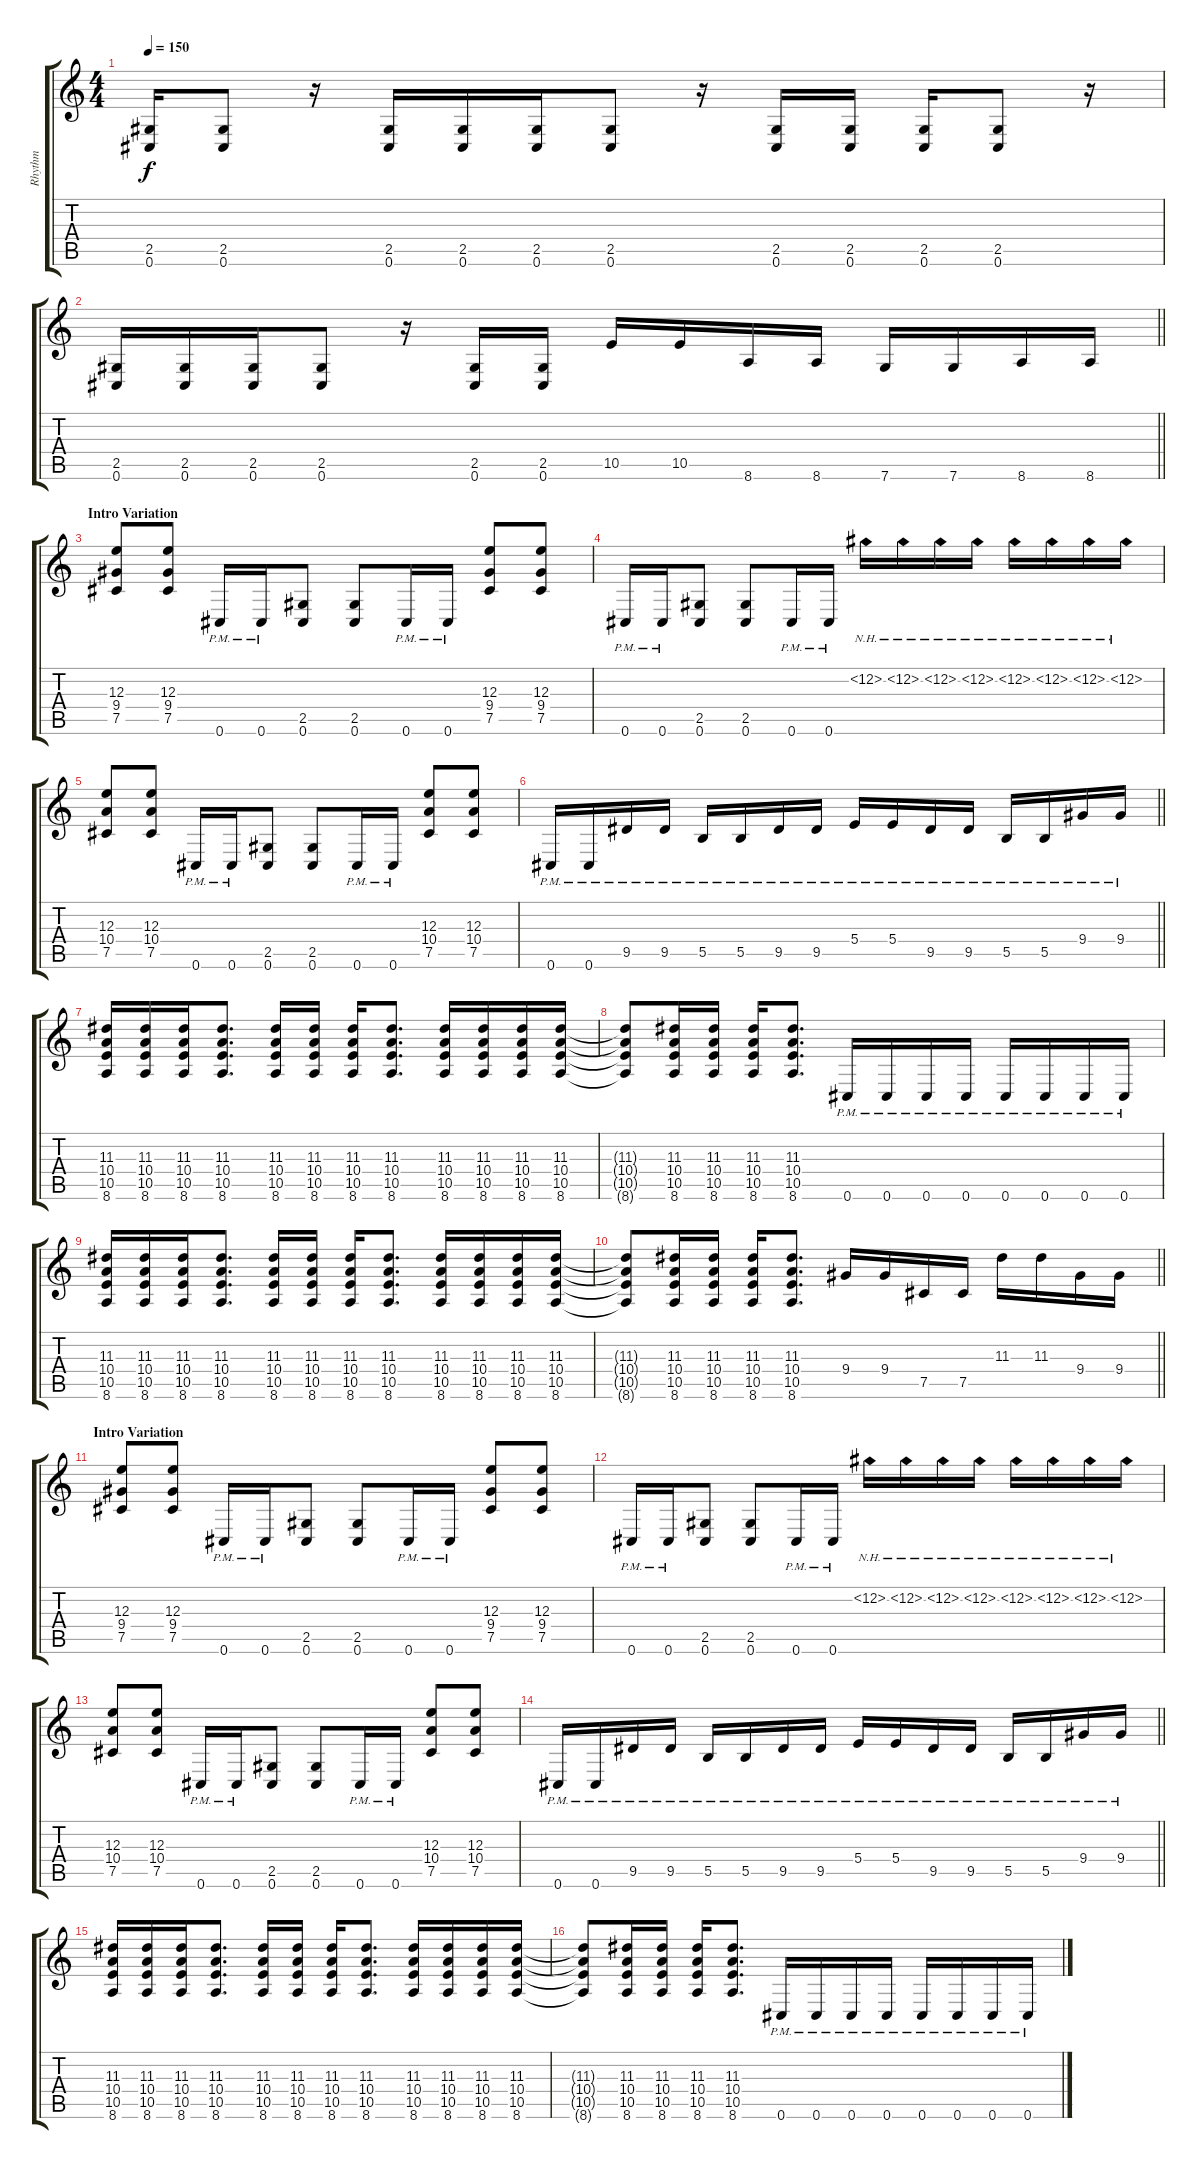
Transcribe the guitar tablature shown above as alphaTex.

\track ("Rhythm" "Rhythm") {instrument overdrivenguitar}
\staff {score tabs}
\tuning (Db4 Ab3 E3 B2 Gb2 Db2) {hide}
\ts (4 4)
\tempo 150
\clef g2
\ks c
(2.5 0.6).16{dy f} (2.5 0.6).8 r.16 (2.5 0.6).16 (2.5 0.6).16 (2.5 0.6).16 (2.5 0.6).8 r.16 (2.5 0.6).16 (2.5 0.6).16 (2.5 0.6).16 (2.5 0.6).8 r.16 |
\barLineRight lightlight
(2.5 0.6).16 (2.5 0.6).16 (2.5 0.6).16 (2.5 0.6).8 r.16 (2.5 0.6).16 (2.5 0.6).16 10.5.16 10.5.16 8.6.16 8.6.16 7.6.16 7.6.16 8.6.16 8.6.16 |
\section ("" "Intro Variation")
(12.3 9.4 7.5).8 (12.3 9.4 7.5).8 0.6{pm}.16 0.6{pm}.16 (2.5 0.6).8 (2.5 0.6).8 0.6{pm}.16 0.6{pm}.16 (12.3 9.4 7.5).8 (12.3 9.4 7.5).8 |
0.6{pm}.16 0.6{pm}.16 (2.5 0.6).8 (2.5 0.6).8 0.6{pm}.16 0.6{pm}.16 12.2{nh}.16 12.2{nh}.16 12.2{nh}.16 12.2{nh}.16 12.2{nh}.16 12.2{nh}.16 12.2{nh}.16 12.2{nh}.16 |
(12.3 10.4 7.5).8 (12.3 10.4 7.5).8 0.6{pm}.16 0.6{pm}.16 (2.5 0.6).8 (2.5 0.6).8 0.6{pm}.16 0.6{pm}.16 (12.3 10.4 7.5).8 (12.3 10.4 7.5).8 |
\barLineRight lightlight
0.6{pm}.16 0.6{pm}.16 9.5{pm}.16 9.5{pm}.16 5.5{pm}.16 5.5{pm}.16 9.5{pm}.16 9.5{pm}.16 5.4{pm}.16 5.4{pm}.16 9.5{pm}.16 9.5{pm}.16 5.5{pm}.16 5.5{pm}.16 9.4{pm}.16 9.4{pm}.16 |
\section ("" "")
(11.3 10.4 10.5 8.6).16 (11.3 10.4 10.5 8.6).16 (11.3 10.4 10.5 8.6).16 (11.3 10.4 10.5 8.6).8{d} (11.3 10.4 10.5 8.6).16 (11.3 10.4 10.5 8.6).16 (11.3 10.4 10.5 8.6).16 (11.3 10.4 10.5 8.6).8{d} (11.3 10.4 10.5 8.6).16 (11.3 10.4 10.5 8.6).16 (11.3 10.4 10.5 8.6).16 (11.3 10.4 10.5 8.6).16 |
(11.3{t} 10.4{t} 10.5{t} 8.6{t}).8 (11.3 10.4 10.5 8.6).16 (11.3 10.4 10.5 8.6).16 (11.3 10.4 10.5 8.6).16 (11.3 10.4 10.5 8.6).8{d} 0.6{pm}.16 0.6{pm}.16 0.6{pm}.16 0.6{pm}.16 0.6{pm}.16 0.6{pm}.16 0.6{pm}.16 0.6{pm}.16 |
(11.3 10.4 10.5 8.6).16 (11.3 10.4 10.5 8.6).16 (11.3 10.4 10.5 8.6).16 (11.3 10.4 10.5 8.6).8{d} (11.3 10.4 10.5 8.6).16 (11.3 10.4 10.5 8.6).16 (11.3 10.4 10.5 8.6).16 (11.3 10.4 10.5 8.6).8{d} (11.3 10.4 10.5 8.6).16 (11.3 10.4 10.5 8.6).16 (11.3 10.4 10.5 8.6).16 (11.3 10.4 10.5 8.6).16 |
\barLineRight lightlight
(11.3{t} 10.4{t} 10.5{t} 8.6{t}).8 (11.3 10.4 10.5 8.6).16 (11.3 10.4 10.5 8.6).16 (11.3 10.4 10.5 8.6).16 (11.3 10.4 10.5 8.6).8{d} 9.4.16 9.4.16 7.5.16 7.5.16 11.3.16 11.3.16 9.4.16 9.4.16 |
\section ("" "Intro Variation")
(12.3 9.4 7.5).8 (12.3 9.4 7.5).8 0.6{pm}.16 0.6{pm}.16 (2.5 0.6).8 (2.5 0.6).8 0.6{pm}.16 0.6{pm}.16 (12.3 9.4 7.5).8 (12.3 9.4 7.5).8 |
0.6{pm}.16 0.6{pm}.16 (2.5 0.6).8 (2.5 0.6).8 0.6{pm}.16 0.6{pm}.16 12.2{nh}.16 12.2{nh}.16 12.2{nh}.16 12.2{nh}.16 12.2{nh}.16 12.2{nh}.16 12.2{nh}.16 12.2{nh}.16 |
(12.3 10.4 7.5).8 (12.3 10.4 7.5).8 0.6{pm}.16 0.6{pm}.16 (2.5 0.6).8 (2.5 0.6).8 0.6{pm}.16 0.6{pm}.16 (12.3 10.4 7.5).8 (12.3 10.4 7.5).8 |
\barLineRight lightlight
0.6{pm}.16 0.6{pm}.16 9.5{pm}.16 9.5{pm}.16 5.5{pm}.16 5.5{pm}.16 9.5{pm}.16 9.5{pm}.16 5.4{pm}.16 5.4{pm}.16 9.5{pm}.16 9.5{pm}.16 5.5{pm}.16 5.5{pm}.16 9.4{pm}.16 9.4{pm}.16 |
\section ("" "")
(11.3 10.4 10.5 8.6).16 (11.3 10.4 10.5 8.6).16 (11.3 10.4 10.5 8.6).16 (11.3 10.4 10.5 8.6).8{d} (11.3 10.4 10.5 8.6).16 (11.3 10.4 10.5 8.6).16 (11.3 10.4 10.5 8.6).16 (11.3 10.4 10.5 8.6).8{d} (11.3 10.4 10.5 8.6).16 (11.3 10.4 10.5 8.6).16 (11.3 10.4 10.5 8.6).16 (11.3 10.4 10.5 8.6).16 |
(11.3{t} 10.4{t} 10.5{t} 8.6{t}).8 (11.3 10.4 10.5 8.6).16 (11.3 10.4 10.5 8.6).16 (11.3 10.4 10.5 8.6).16 (11.3 10.4 10.5 8.6).8{d} 0.6{pm}.16 0.6{pm}.16 0.6{pm}.16 0.6{pm}.16 0.6{pm}.16 0.6{pm}.16 0.6{pm}.16 0.6{pm}.16
